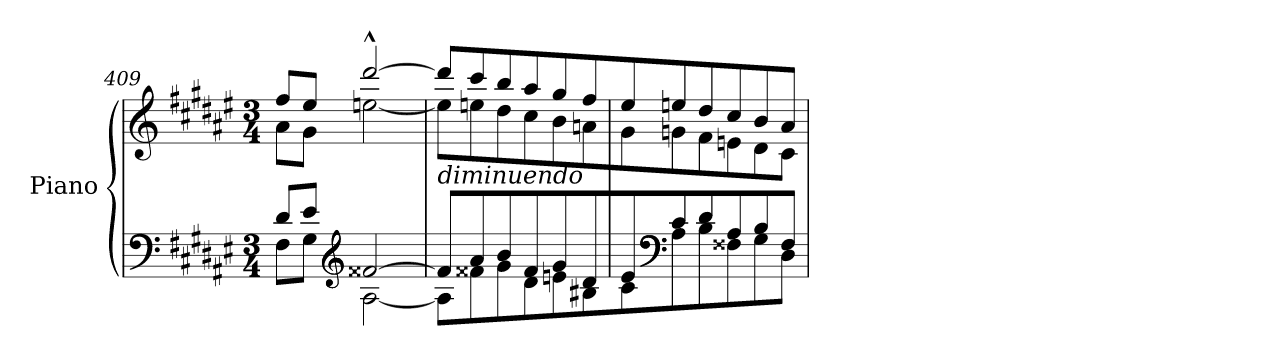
**kern	**kern
*part1	*part1
*staff2	*staff1
*I"Piano	*
*I'Pno	*
*clefF4	*clefG2
*k[f#c#g#d#a#e#]	*k[f#c#g#d#a#e#]
*M3/4	*M3/4
=409	=409
*^	*^
8d#/L	8F#\L	8ff#/L	8a#\L
8e#/J	8G#\J	8ee#/J	8g#\J
*clefG2	*	*	*
[2f##X/	[2A#\	[2ddd#^^/	[2een\
=410	=410	=410	=410
!	!	!LO:TX:b:i:t=diminuendo	!
8f##/L]	8A#\L]	8ddd#/L]	8ee\L]
8a#/	8f##X\	8ccc#/	8een\
8b/	8g#\	8bb/	8dd#\
8f##/	8d#\	8aa#/	8cc#\
8g#/	8en\	8gg#/	8b\
8d#/	8B#X\	8ff#/	8an\
=411	=411	=411	=411
8e#/	8c#\	8ee#/	8g#\
*clefF4	*	*	*
8c#/	8A#\	8een/	8gn\
8d#/	8B\	8dd#/	8f#\
8A#/	8F##X\	8cc#/	8en\
8B/	8G#\	8b/	8d#\
8F##/J	8D#\J	8a#/J	8c#\J
*v	*v	*	*
*	*v	*v
=	=
*-	*-
